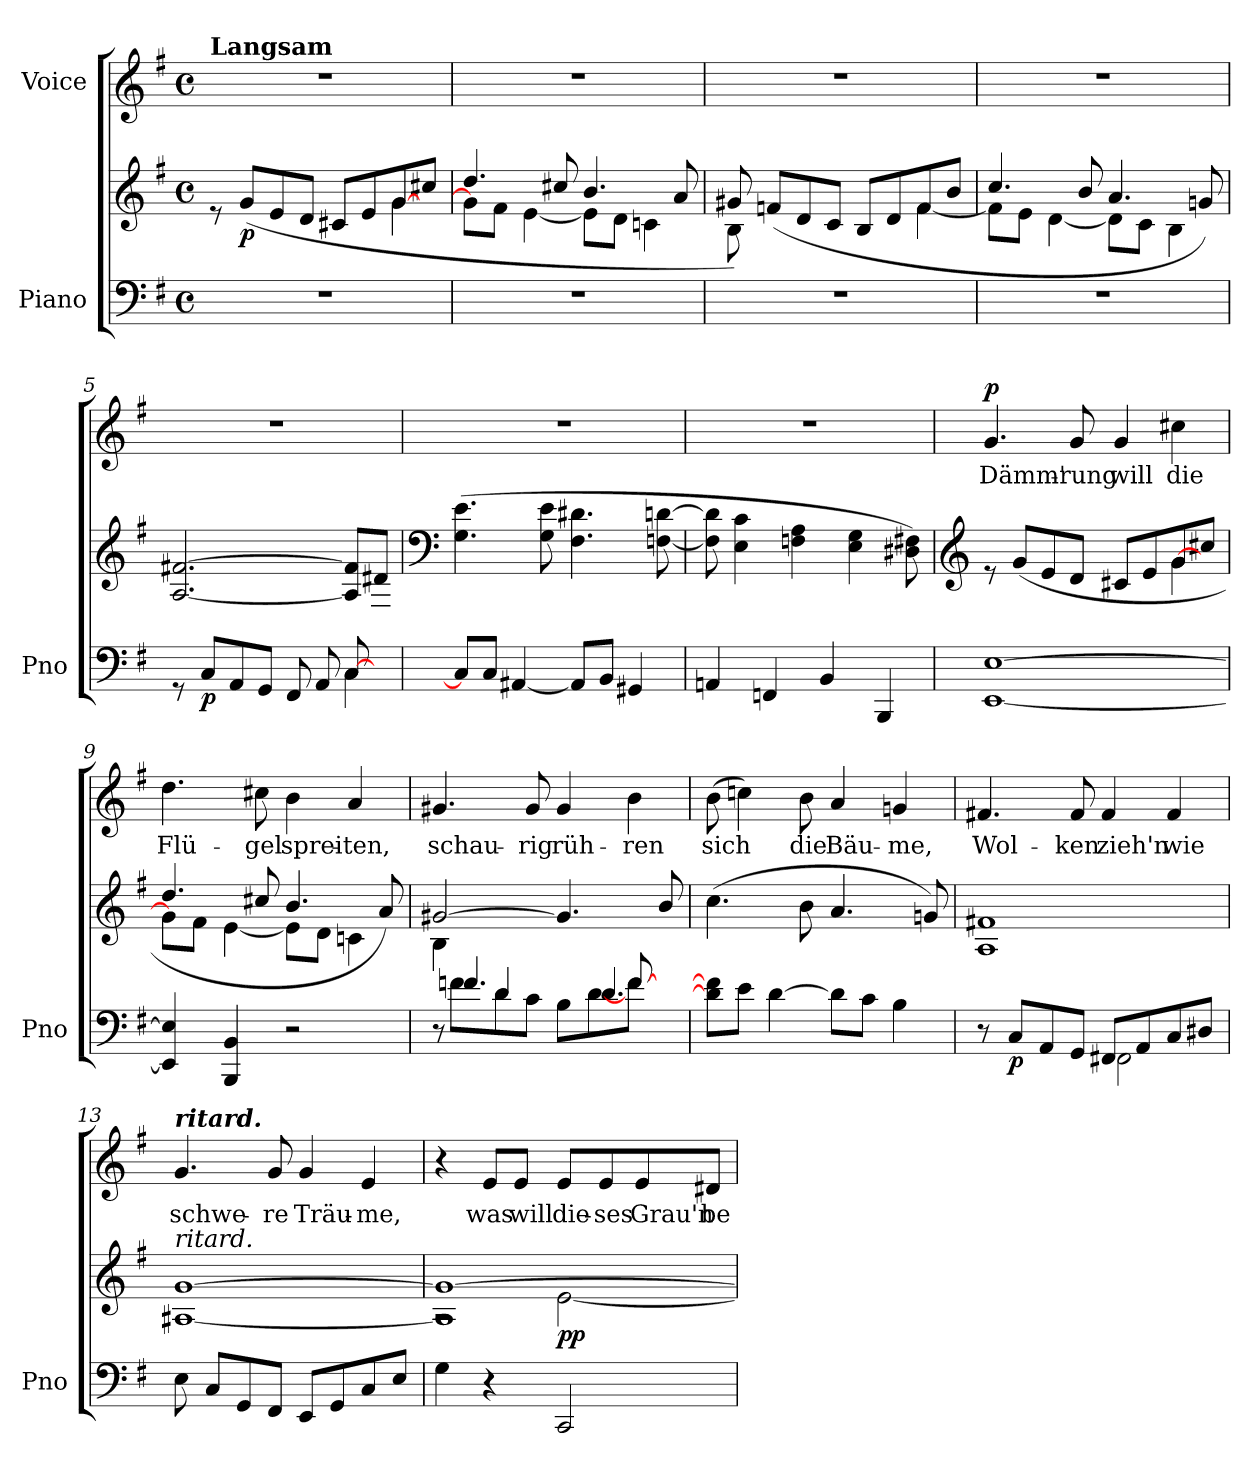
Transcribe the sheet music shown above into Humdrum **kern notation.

**kern	**kern	**dynam	**kern	**text	**dynam
*part2	*part2	*part2	*part1	*part1	*part1
*staff3	*staff2	*staff2/3	*staff1	*staff1	*staff1
*I"Piano	*	*	*I"Voice	*	*
*I'Pno	*	*	*	*	*
*clefF4	*clefG2	*	*clefG2	*	*
*k[f#]	*k[f#]	*	*k[f#]	*	*
*M4/4	*M4/4	*	*M4/4	*	*
*met(c)	*met(c)	*	*met(c)	*	*
=1	=1	=1	=1	=1	=1
*	*^	*	*	*	*
!	!	!	!	!LO:TX:a:B:t=Langsam	!	!
1r	8re	2.ryy	.	1r	.	.
!	!	!	!LO:DY:b	!	!	!
.	(>8g/L	.	p	.	.	.
.	8e/	.	.	.	.	.
.	8d/J	.	.	.	.	.
.	8c#X/L	.	.	.	.	.
.	8e/	.	.	.	.	.
.	[8g/	4g\	.	.	.	.
.	8cc#X/J	.	.	.	.	.
=2	=2	=2	=2	=2	=2	=2
1r	4.dd/	8g\L]	.	1r	.	.
.	.	8f#\J	.	.	.	.
.	.	[4e\	.	.	.	.
.	8cc#X/	.	.	.	.	.
.	4.b/	8e\L]	.	.	.	.
.	.	8d\J	.	.	.	.
.	.	4cn\	.	.	.	.
.	8a/	.	.	.	.	.
=3	=3	=3	=3	=3	=3	=3
1r	8g#X/)	8B\	.	1r	.	.
.	(>8fn/L	4.reyy	.	.	.	.
.	8d/	.	.	.	.	.
.	8c/J	.	.	.	.	.
.	8B/L	4reyy	.	.	.	.
.	8d/	.	.	.	.	.
.	8f/	[4f\	.	.	.	.
.	8b/J	.	.	.	.	.
=4	=4	=4	=4	=4	=4	=4
1r	4.cc/	8f\L]	.	1r	.	.
.	.	8e\J	.	.	.	.
.	.	[4d\	.	.	.	.
.	8b/	.	.	.	.	.
.	4.a/	8d\L]	.	.	.	.
.	.	8c\J	.	.	.	.
.	.	4B\	.	.	.	.
.	8gn/)	.	.	.	.	.
=5	=5	=5	=5	=5	=5	=5
*^	*	*	*	*	*	*
8rGG	2.ryy	[2.A/ [2.f#X/	2..ryy	.	1r	.	.
!	!	!	!	!LO:DY:b=2	!	!	!
8C/L	.	.	.	p	.	.	.
8AA/	.	.	.	.	.	.	.
8GG/J	.	.	.	.	.	.	.
8FF#/L	.	.	.	.	.	.	.
8AA/	.	.	.	.	.	.	.
[8C/	4C\	8A/] 8f#/]L	.	.	.	.	.
8ryy	.	8d#X/J	8F#\J	.	.	.	.
*v	*v	*	*	*	*	*	*
*	*v	*v	*	*	*	*
!!LO:LB:g=z
=6	=6	=6	=6	=6	=6
*	*clefF4	*	*	*	*
8C/L]	(>4.G\ 4.e\	.	1r	.	.
8C/J	.	.	.	.	.
[4AA#X/	.	.	.	.	.
.	8G\ 8e\	.	.	.	.
8AA#/L]	4.F#\ 4.d#X\	.	.	.	.
8BB/J	.	.	.	.	.
4GG#X/	.	.	.	.	.
.	[8Fn\ [8dn\	.	.	.	.
=7	=7	=7	=7	=7	=7
4AAn/	8F\] 8d\]	.	1r	.	.
.	4E\ 4c\	.	.	.	.
4FFn/	.	.	.	.	.
.	4Fn\ 4A\	.	.	.	.
4BB/	.	.	.	.	.
.	4E\ 4G\	.	.	.	.
4BBB/	.	.	.	.	.
.	8D#X\ 8F#X\)	.	.	.	.
=8	=8	=8	=8	=8	=8
*	*clefG2	*	*	*	*
*	*^	*	*	*	*
!	!	!	!	!	!LO:LY:b	!LO:DY:a
[1EE [1E	8re	2.ryy	.	4.g/	Dämm'-	p
.	(>8g/L	.	.	.	.	.
.	8e/	.	.	.	.	.
!	!	!	!	!	!LO:LY:b	!
.	8d/J	.	.	8g/	-rung	.
!	!	!	!	!	!LO:LY:b	!
.	8c#X/L	.	.	4g/	will	.
.	8e/	.	.	.	.	.
!	!	!	!	!	!LO:LY:b	!
.	[8g/	4g\	.	4cc#X\	die	.
.	8cc#X/J	.	.	.	.	.
=9	=9	=9	=9	=9	=9	=9
!	!	!	!	!	!LO:LY:b	!
4EE/] 4E/]	4.dd/	8g\L]	.	4.dd\	Flü-	.
.	.	8f#\J	.	.	.	.
4BBB/ 4BB/	.	[4e\	.	.	.	.
!	!	!	!	!	!LO:LY:b	!
.	8cc#X/	.	.	8cc#X\	-gel	.
!	!	!	!	!	!LO:LY:b	!
2r	4.b/	8e\L]	.	4b\	sprei-	.
.	.	8d\J	.	.	.	.
!	!	!	!	!	!LO:LY:b	!
.	.	4cn\	.	4a/	-ten,	.
.	8a/)	.	.	.	.	.
=10	=10	=10	=10	=10	=10	=10
*^	*	*^	*	*	*	*
*	*^	*	*	*	*	*	*	*
!	!	!	!	!	!	!	!	!LO:LY:b	!
8r	8rAyy	4ryy	[2g#X/	4B\	2..ryy	.	4.g#X/	schau-	.
!	!LO:N:head=solid	!	!	!	!	!	!	!	!
4.fn/	8f\L	.	.	.	.	.	.	.	.
.	8d\	4d/	.	2.ryy	.	.	.	.	.
!	!	!	!	!	!	!	!	!LO:LY:b	!
.	8c\J	.	.	.	.	.	8g#/	-rig	.
!	!	!	!	!	!	!	!	!LO:LY:b	!
4rEEyy	8B\L	8rAyy	4.g#/]	.	.	.	4g#/	rüh-	.
!	!	!LO:N:head=solid	!	!	!	!	!	!	!
.	[8d\	4.d/	.	.	.	.	.	.	.
!	!	!	!	!	!	!	!	!LO:LY:b	!
[8f/L	8f\J	.	.	.	.	.	4b\	-ren	.
8ryy	8rAyy	.	8b/	.	8b\J	.	.	.	.
*	*v	*v	*	*	*	*	*	*	*
!!LO:LB:g=z
=11	=11	=11	=11	=11	=11	=11	=11	=11
!	!	!	!	!	!	!	!LO:LY:b	!
*v	*v	*	*	*	*	*	*	*
*	*v	*v	*v	*	*	*	*
8d\] 8f\]L	(>4.cc\	.	(>8b\	sich	.
8e\J	.	.	4ccn\)	.	.
[4d\	.	.	.	.	.
!	!	!	!	!LO:LY:b	!
.	8b\	.	8b\	die	.
!	!	!	!	!LO:LY:b	!
8d\L]	4.a/	.	4a/	Bäu-	.
8c\J	.	.	.	.	.
!	!	!	!	!LO:LY:b	!
4B\	.	.	4gn/	-me,	.
.	8gn/)	.	.	.	.
=12	=12	=12	=12	=12	=12
*^	*	*	*	*	*
!	!	!	!	!	!LO:LY:b	!
8r	2ryy	1A 1f#X	.	4.f#X/	Wol-	.
!	!	!	!LO:DY:b=2	!	!	!
8C/L	.	.	p	.	.	.
8AA/	.	.	.	.	.	.
!	!	!	!	!	!LO:LY:b	!
8GG/J	.	.	.	8f#/	-ken	.
!	!	!	!	!	!LO:LY:b	!
8FF#X/L	2FF#\	.	.	4f#/	zieh'n	.
8AA/	.	.	.	.	.	.
!	!	!	!	!	!LO:LY:b	!
8C/	.	.	.	4f#/	wie	.
8D#X/J	.	.	.	.	.	.
*v	*v	*	*	*	*	*
=13	=13	=13	=13	=13	=13
!	!	!	!LO:TX:a:Bi:t=ritard.	!	!
!	!LO:TX:a:i:t=ritard.	!	!	!	!
!	!	!	!	!LO:LY:b	!
8E\	[1A#X [1g	.	4.g/	schwe-	.
8C/L	.	.	.	.	.
8GG/	.	.	.	.	.
!	!	!	!	!LO:LY:b	!
8FF#/J	.	.	8g/	-re	.
*	*	*	*MM64	*	*
!	!	!	!	!LO:LY:b	!
8EE/L	.	.	4g/	Träu-	.
8GG/	.	.	.	.	.
!	!	!	!	!LO:LY:b	!
8C/	.	.	4e/	-me,	.
8E/J	.	.	.	.	.
=14	=14	=14	=14	=14	=14
*	*	*	*MM60	*	*
*	*^	*	*	*	*
4G\	1A#] 1g_	2rA	.	4r	.	.
!	!	!	!	!	!LO:LY:b	!
4r	.	.	.	8e/L	was	.
!	!	!	!	!	!LO:LY:b	!
.	.	.	.	8e/J	will	.
!	!	!	!LO:DY:b	!	!LO:LY:b	!
2CC/	.	[2e\	pp	8e/L	die-	.
!	!	!	!	!	!LO:LY:b	!
.	.	.	.	8e/	-ses	.
!	!	!	!	!	!LO:LY:b	!
.	.	.	.	8e/	Grau'n	.
!	!	!	!	!	!LO:LY:b	!
.	.	.	.	8d#X/J	be-	.
*	*v	*v	*	*	*	*
=	=	=	=	=	=
*-	*-	*-	*-	*-	*-
